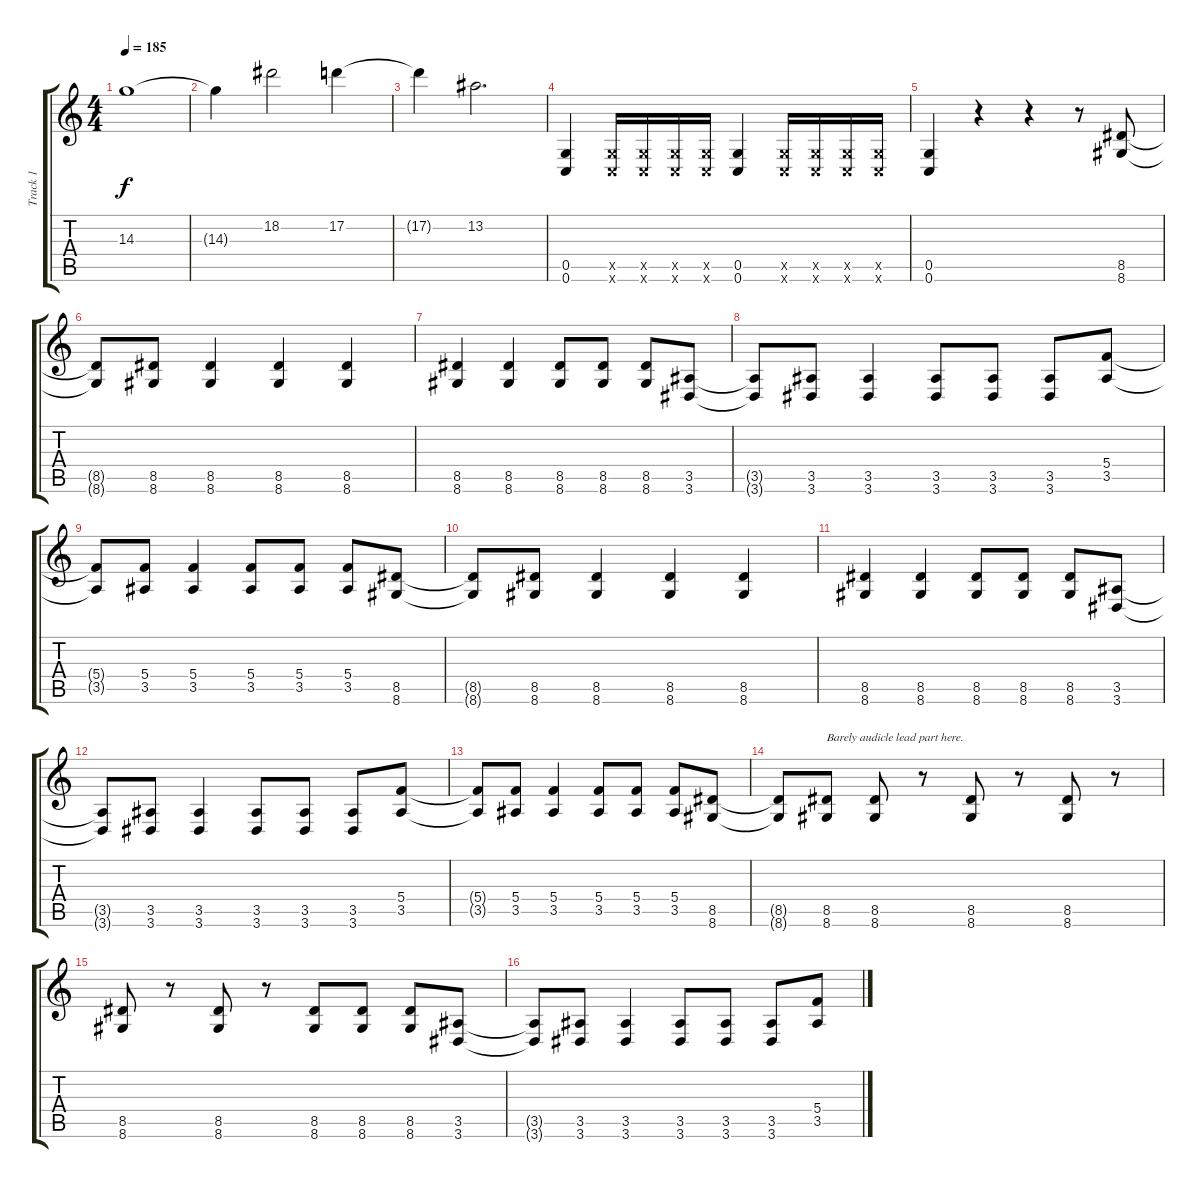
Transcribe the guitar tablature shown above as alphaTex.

\track ("Track 1" "Track 1") {instrument distortionguitar}
\staff {score tabs}
\tuning (D4 A3 F3 C3 G2 C2) {hide}
\ts (4 4)
\tempo 185
\clef g2
\ks c
14.3{t}.1{dy f} |
14.3{t}.4 18.2.2 17.2.4 |
17.2{t}.4 13.2.2{d} |
(0.5 0.6).4 (0.5{x} 0.6{x}).16 (0.5{x} 0.6{x}).16 (0.5{x} 0.6{x}).16 (0.5{x} 0.6{x}).16 (0.5 0.6).4 (0.5{x} 0.6{x}).16 (0.5{x} 0.6{x}).16 (0.5{x} 0.6{x}).16 (0.5{x} 0.6{x}).16 |
(0.5 0.6).4 r.4 r.4 r.8 (8.5 8.6).8 |
(8.5{t} 8.6{t}).8 (8.5 8.6).8 (8.5 8.6).4 (8.5 8.6).4 (8.5 8.6).4 |
(8.5 8.6).4 (8.5 8.6).4 (8.5 8.6).8 (8.5 8.6).8 (8.5 8.6).8 (3.5 3.6).8 |
(3.5{t} 3.6{t}).8 (3.5 3.6).8 (3.5 3.6).4 (3.5 3.6).8 (3.5 3.6).8 (3.5 3.6).8 (5.4 3.5).8 |
(5.4{t} 3.5{t}).8 (5.4 3.5).8 (5.4 3.5).4 (5.4 3.5).8 (5.4 3.5).8 (5.4 3.5).8 (8.5 8.6).8 |
(8.5{t} 8.6{t}).8 (8.5 8.6).8 (8.5 8.6).4 (8.5 8.6).4 (8.5 8.6).4 |
(8.5 8.6).4 (8.5 8.6).4 (8.5 8.6).8 (8.5 8.6).8 (8.5 8.6).8 (3.5 3.6).8 |
(3.5{t} 3.6{t}).8 (3.5 3.6).8 (3.5 3.6).4 (3.5 3.6).8 (3.5 3.6).8 (3.5 3.6).8 (5.4 3.5).8 |
(5.4{t} 3.5{t}).8 (5.4 3.5).8 (5.4 3.5).4 (5.4 3.5).8 (5.4 3.5).8 (5.4 3.5).8 (8.5 8.6).8 |
(8.5{t} 8.6{t}).8 (8.5 8.6).8{txt "Barely audicle lead part here."} (8.5 8.6).8 r.8 (8.5 8.6).8 r.8 (8.5 8.6).8 r.8 |
(8.5 8.6).8 r.8 (8.5 8.6).8 r.8 (8.5 8.6).8 (8.5 8.6).8 (8.5 8.6).8 (3.5 3.6).8 |
(3.5{t} 3.6{t}).8 (3.5 3.6).8 (3.5 3.6).4 (3.5 3.6).8 (3.5 3.6).8 (3.5 3.6).8 (5.4 3.5).8
